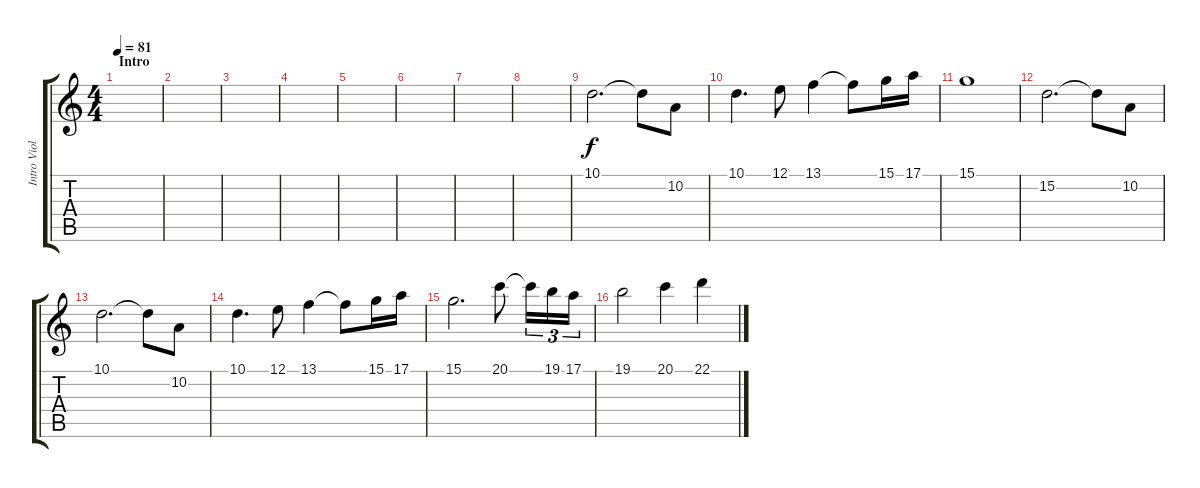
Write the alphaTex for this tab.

\track ("Intro Violin" "Intro Viol") {instrument violin}
\staff {score tabs}
\tuning (E4 B3 G3 D3 A2 D2) {hide}
\ts (4 4)
\section ("" "Intro")
\tempo 81
\clef g2
\ks c
|
|
|
|
|
|
|
|
10.1.2{d} 10.1{t}.8 10.2.8 |
10.1.4{d} 12.1.8 13.1.4 13.1{t}.8 15.1.16 17.1.16 |
15.1.1 |
15.2.2{d} 15.2{t}.8 10.2.8 |
10.1.2{d} 10.1{t}.8 10.2.8 |
10.1.4{d} 12.1.8 13.1.4 13.1{t}.8 15.1.16 17.1.16 |
15.1.2{d} 20.1.8 20.1{t}.16{tu (3 2)} 19.1.16{tu (3 2)} 17.1.16{tu (3 2)} |
19.1.2 20.1.4 22.1.4
